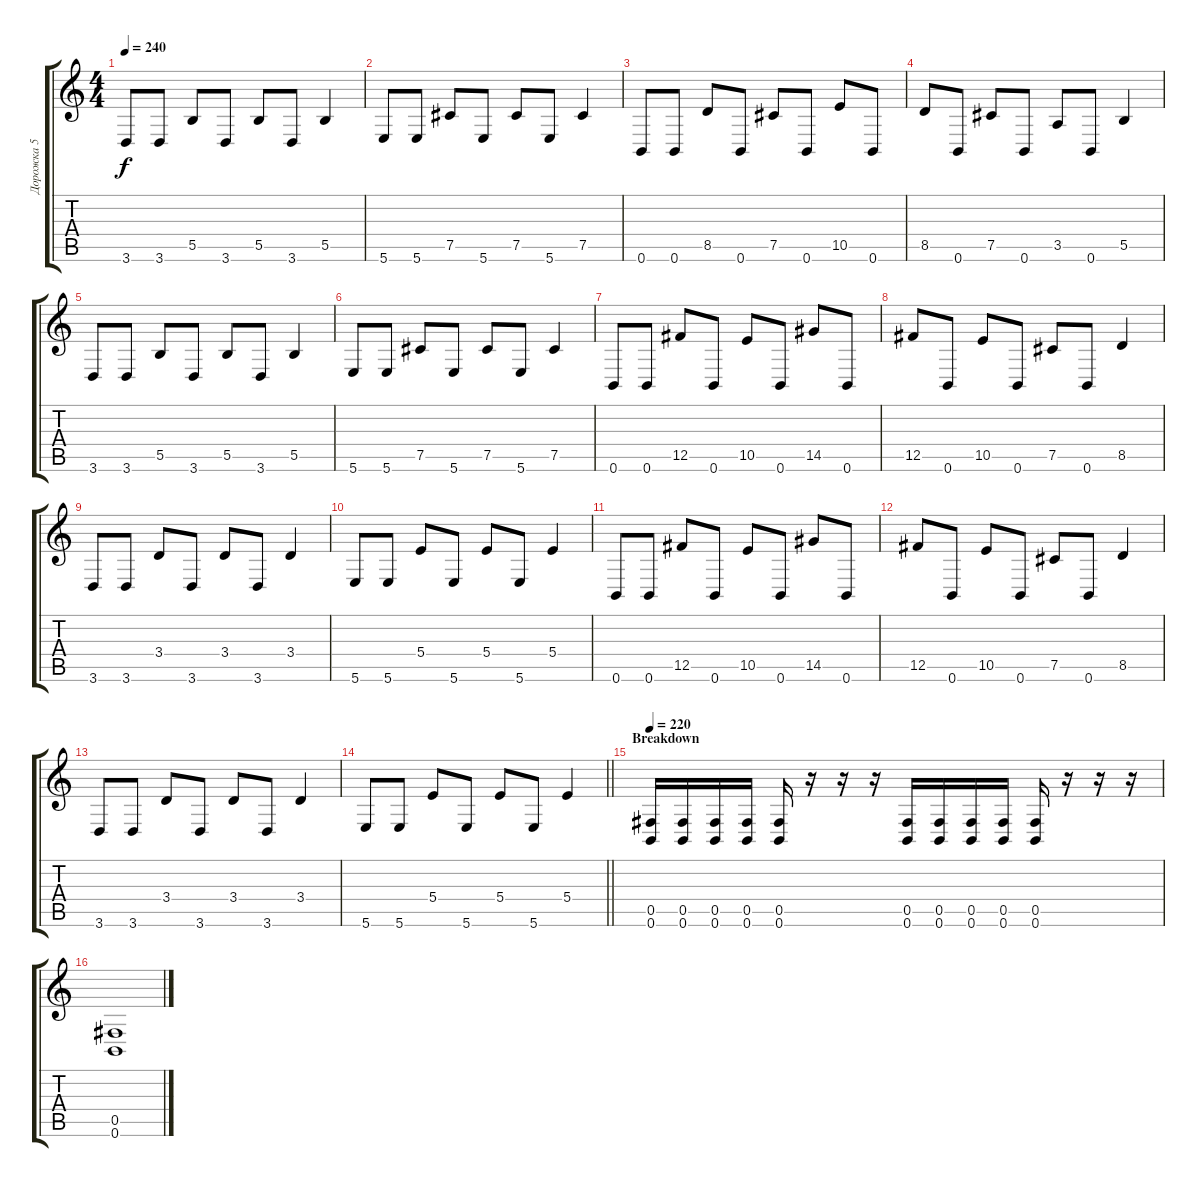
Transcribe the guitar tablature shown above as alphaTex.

\track ("Дорожка 5" "Дорожка 5") {instrument distortionguitar}
\staff {score tabs}
\tuning (Db4 Ab3 E3 B2 Gb2 B1) {hide}
\ts (4 4)
\tempo 240
\clef g2
\ks c
3.6.8{dy f} 3.6.8 5.5.8 3.6.8 5.5.8 3.6.8 5.5.4 |
5.6.8 5.6.8 7.5.8 5.6.8 7.5.8 5.6.8 7.5.4 |
0.6.8 0.6.8 8.5.8 0.6.8 7.5.8 0.6.8 10.5.8 0.6.8 |
8.5.8 0.6.8 7.5.8 0.6.8 3.5.8 0.6.8 5.5.4 |
3.6.8 3.6.8 5.5.8 3.6.8 5.5.8 3.6.8 5.5.4 |
5.6.8 5.6.8 7.5.8 5.6.8 7.5.8 5.6.8 7.5.4 |
0.6.8 0.6.8 12.5.8 0.6.8 10.5.8 0.6.8 14.5.8 0.6.8 |
12.5.8 0.6.8 10.5.8 0.6.8 7.5.8 0.6.8 8.5.4 |
3.6.8 3.6.8 3.4.8 3.6.8 3.4.8 3.6.8 3.4.4 |
5.6.8 5.6.8 5.4.8 5.6.8 5.4.8 5.6.8 5.4.4 |
0.6.8 0.6.8 12.5.8 0.6.8 10.5.8 0.6.8 14.5.8 0.6.8 |
12.5.8 0.6.8 10.5.8 0.6.8 7.5.8 0.6.8 8.5.4 |
3.6.8 3.6.8 3.4.8 3.6.8 3.4.8 3.6.8 3.4.4 |
\barLineRight lightlight
5.6.8 5.6.8 5.4.8 5.6.8 5.4.8 5.6.8 5.4.4 |
\section ("" "Breakdown")
\tempo 220
(0.5 0.6).16 (0.5 0.6).16 (0.5 0.6).16 (0.5 0.6).16 (0.5 0.6).16 r.16 r.16 r.16 (0.5 0.6).16 (0.5 0.6).16 (0.5 0.6).16 (0.5 0.6).16 (0.5 0.6).16 r.16 r.16 r.16 |
(0.5 0.6).1
